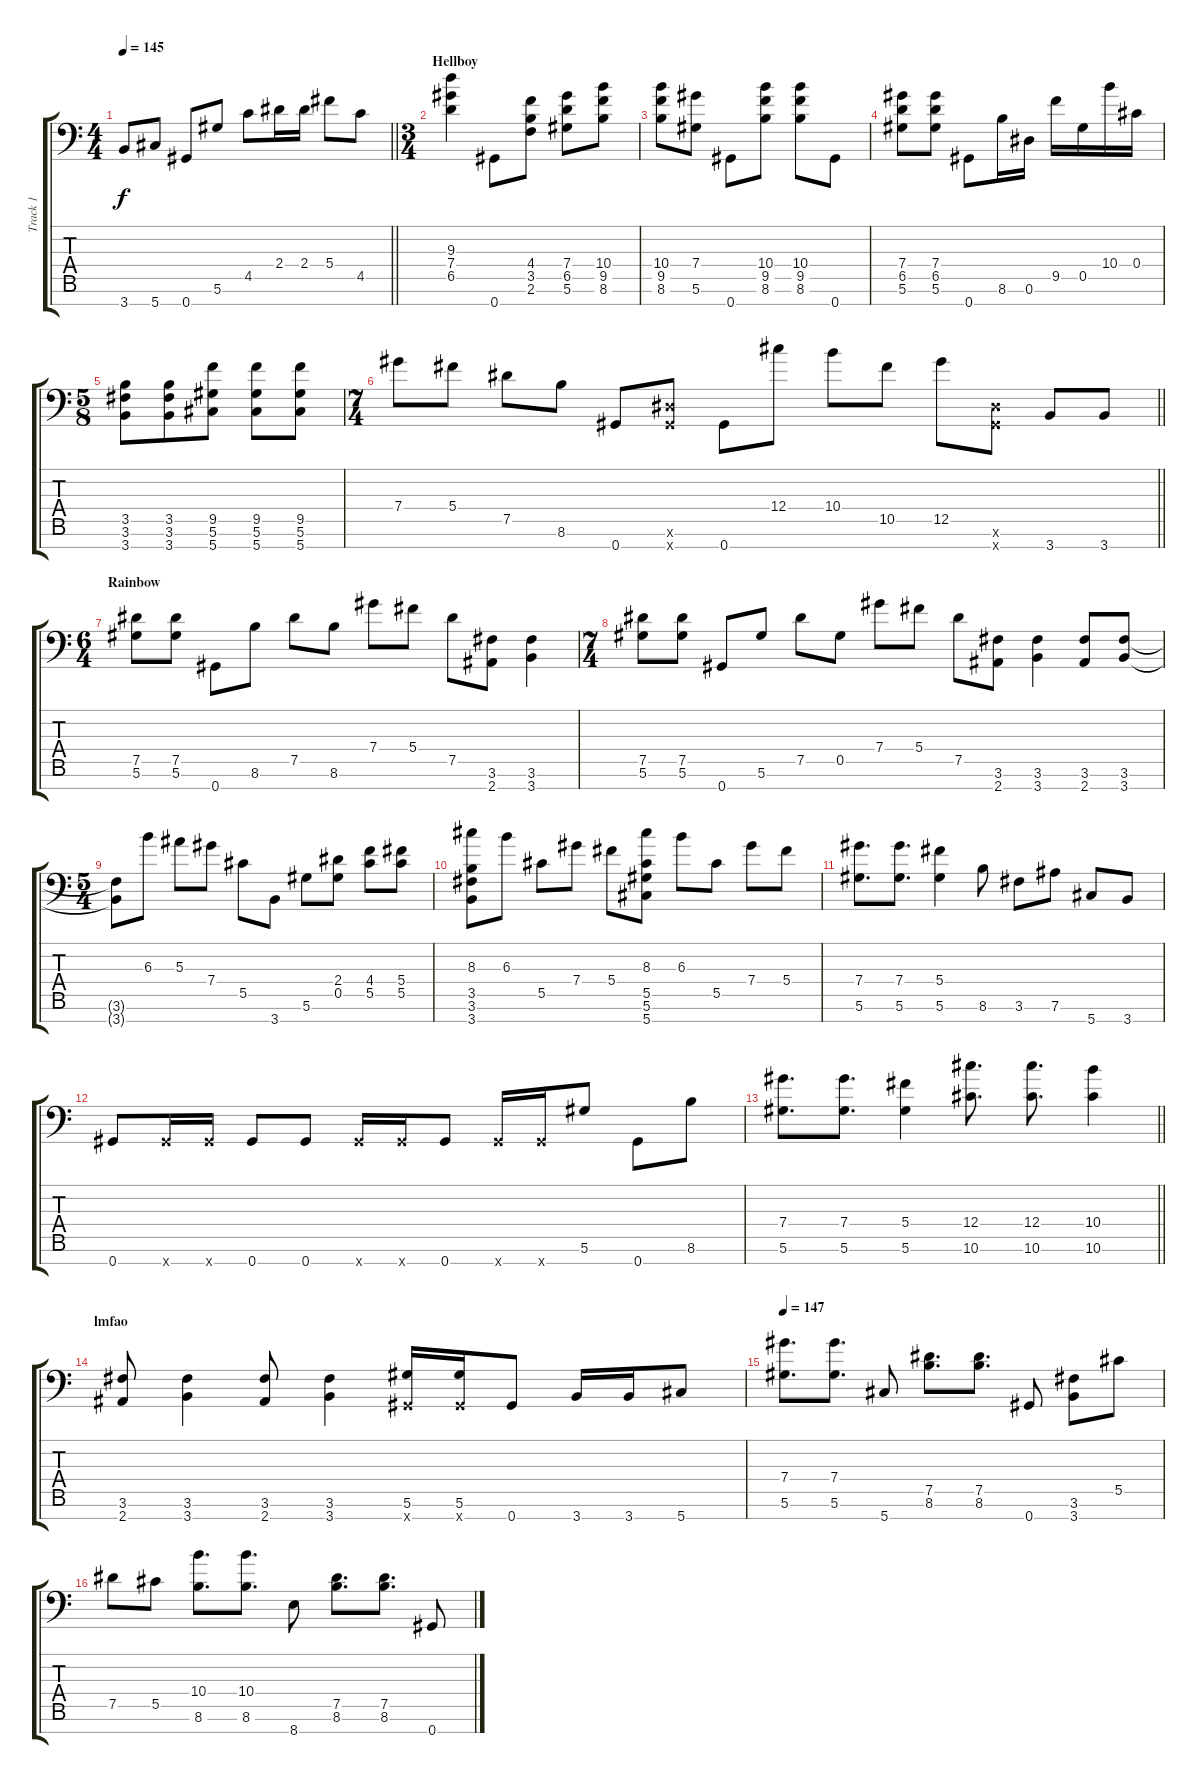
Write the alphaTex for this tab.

\track ("Track 1" "Track 1") {instrument distortionguitar}
\staff {score tabs}
\tuning (Eb4 Bb3 F3 Db3 Ab2 Eb2 Ab1) {hide}
\ts (4 4)
\tempo 145
\clef f4
\barLineRight lightlight
\ks c
3.7.8{dy f} 5.7.8 0.7.8 5.6.8 4.5.8 2.4.16 2.4.16 5.4.8 4.5.8 |
\ts (3 4)
\section ("" "Hellboy")
(9.3 7.4 6.5).4 0.7.8 (4.4 3.5 2.6).8 (7.4 6.5 5.6).8 (10.4 9.5 8.6).8 |
(10.4 9.5 8.6).8 (7.4 5.6).8 0.7.8 (10.4 9.5 8.6).8 (10.4 9.5 8.6).8 0.7.8 |
(7.4 6.5 5.6).8 (7.4 6.5 5.6).8 0.7.8 8.6.16 0.6.16 9.5.16 0.5.16 10.4.16 0.4.16 |
\ts (5 8)
(3.5 3.6 3.7).8 (3.5 3.6 3.7).8 (9.5 5.6 5.7).8 (9.5 5.6 5.7).8 (9.5 5.6 5.7).8 |
\ts (7 4)
\barLineRight lightlight
7.4.8 5.4.8 7.5.8 8.6.8 0.7.8 (0.6{x} 0.7{x}).8 0.7.8 12.4.8 10.4.8 10.5.8 12.5.8 (0.6{x} 0.7{x}).8 3.7.8 3.7.8 |
\ts (6 4)
\section ("" "Rainbow")
(7.5 5.6).8 (7.5 5.6).8 0.7.8 8.6.8 7.5.8 8.6.8 7.4.8 5.4.8 7.5.8 (3.6 2.7).8 (3.6 3.7).4 |
\ts (7 4)
(7.5 5.6).8 (7.5 5.6).8 0.7.8 5.6.8 7.5.8 0.5.8 7.4.8 5.4.8 7.5.8 (3.6 2.7).8 (3.6 3.7).4 (3.6 2.7).8 (3.6 3.7).8 |
\ts (5 4)
(3.6{t} 3.7{t}).8 6.3.8 5.3.8 7.4.8 5.5.8 3.7.8 5.6.8 (2.4 0.5).8 (4.4 5.5).8 (5.4 5.5).8 |
(8.3 3.5 3.6 3.7).8 6.3.8 5.5.8 7.4.8 5.4.8 (8.3 5.5 5.6 5.7).8 6.3.8 5.5.8 7.4.8 5.4.8 |
(7.4 5.6).8{d} (7.4 5.6).8{d} (5.4 5.6).4 8.6.8 3.6.8 7.6.8 5.7.8 3.7.8 |
0.7.8 0.7{x}.16 0.7{x}.16 0.7.8 0.7.8 0.7{x}.16 0.7{x}.16 0.7.8 0.7{x}.16 0.7{x}.16 5.6.8 0.7.8 8.6.8 |
\barLineRight lightlight
(7.4 5.6).8{d} (7.4 5.6).8{d} (5.4 5.6).4 (12.4 10.6).8{d} (12.4 10.6).8{d} (10.4 10.6).4 |
\section ("" "lmfao")
(3.6 2.7).8 (3.6 3.7).4 (3.6 2.7).8 (3.6 3.7).4 (5.6 0.7{x}).16 (5.6 0.7{x}).16 0.7.8 3.7.16 3.7.16 5.7.8 |
\tempo 147
(7.4 5.6).8{d} (7.4 5.6).8{d} 5.7.8 (7.5 8.6).8{d} (7.5 8.6).8{d} 0.7.8 (3.6 3.7).8 5.5.8 |
7.5.8 5.5.8 (10.4 8.6).8{d} (10.4 8.6).8{d} 8.7.8 (7.5 8.6).8{d} (7.5 8.6).8{d} 0.7.8
